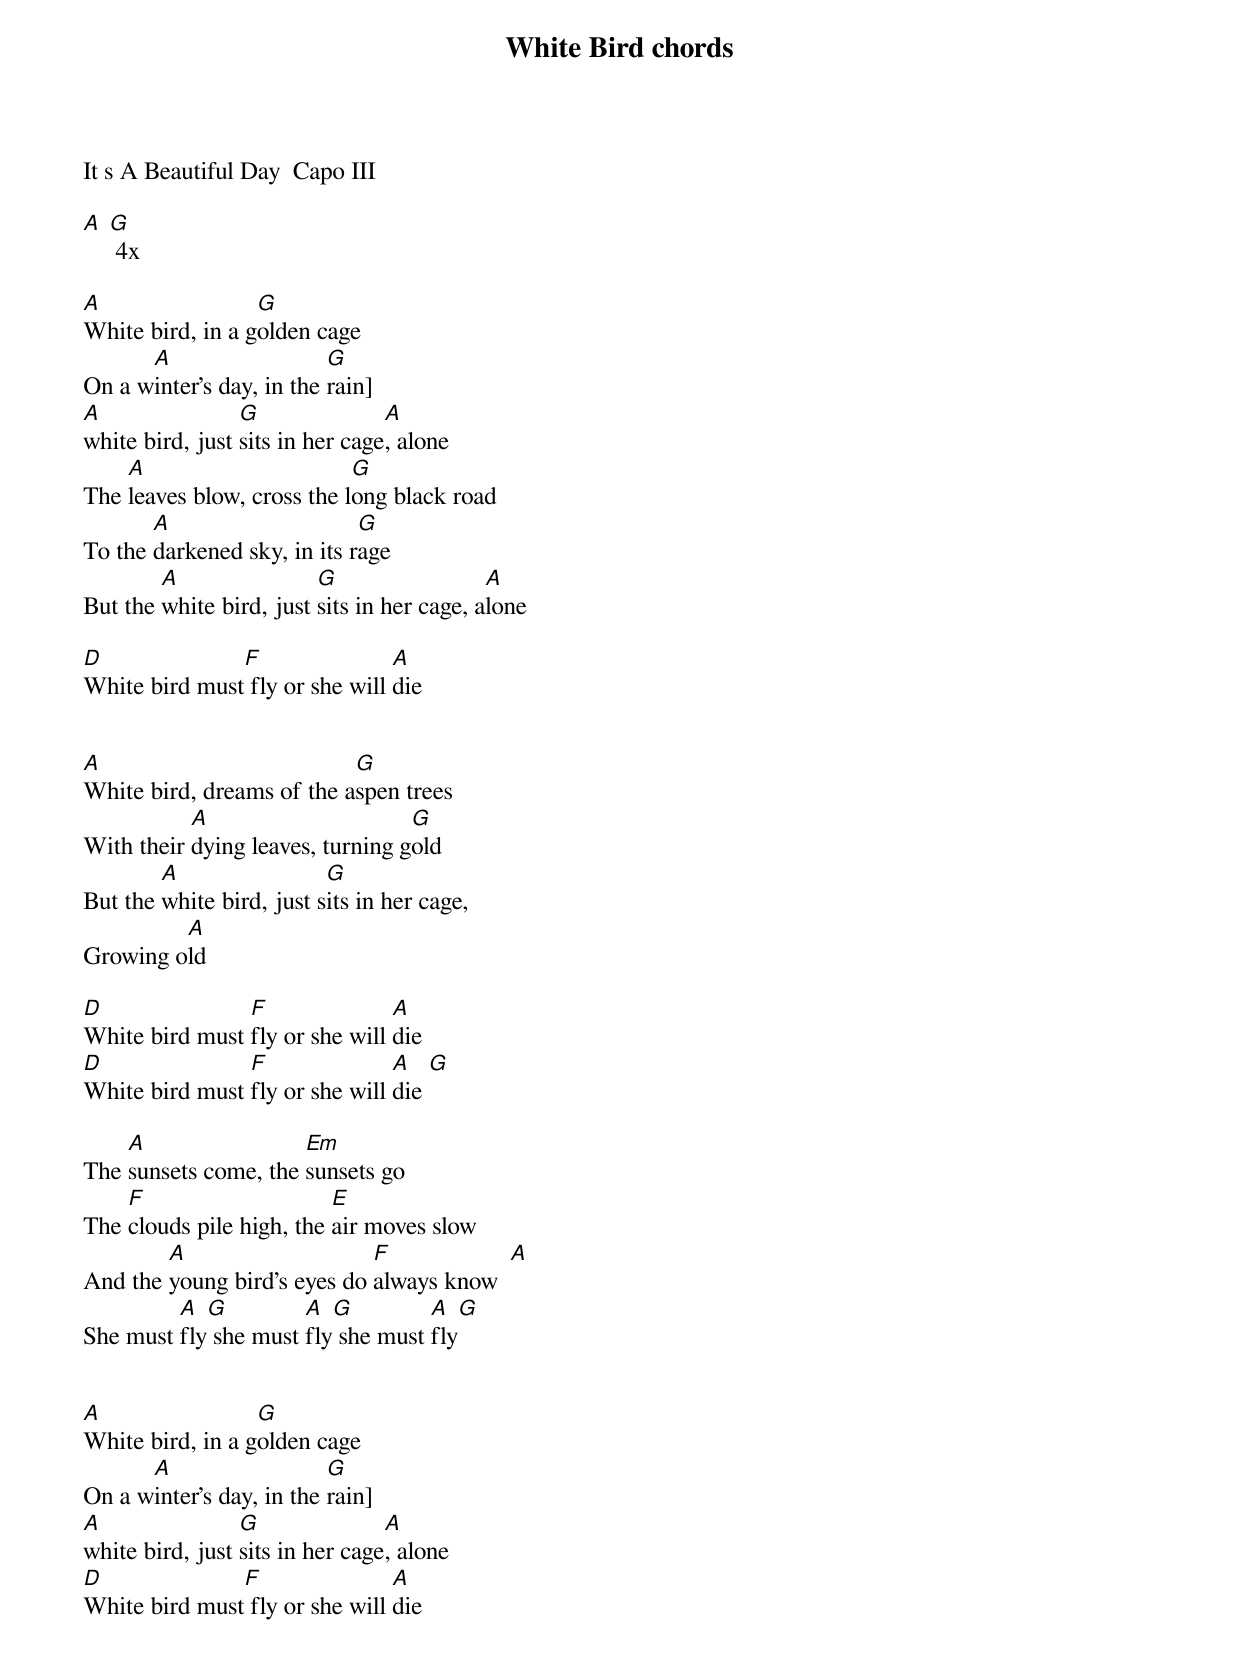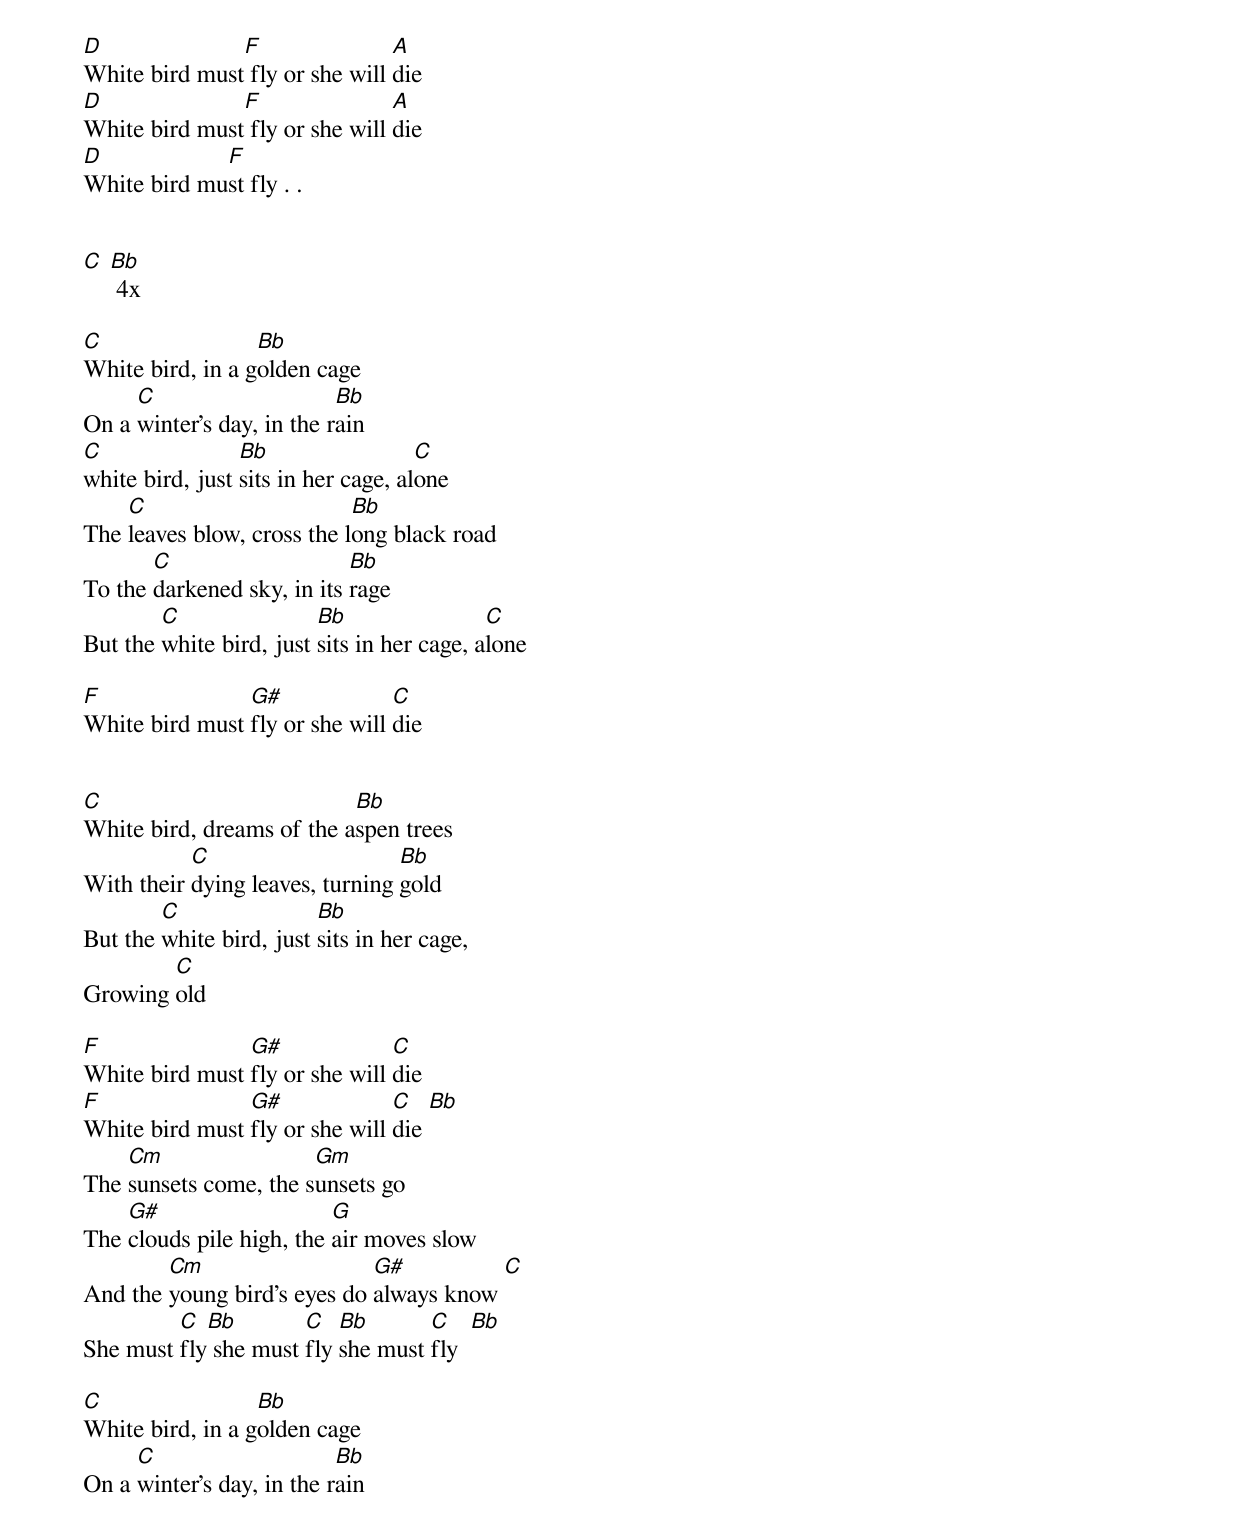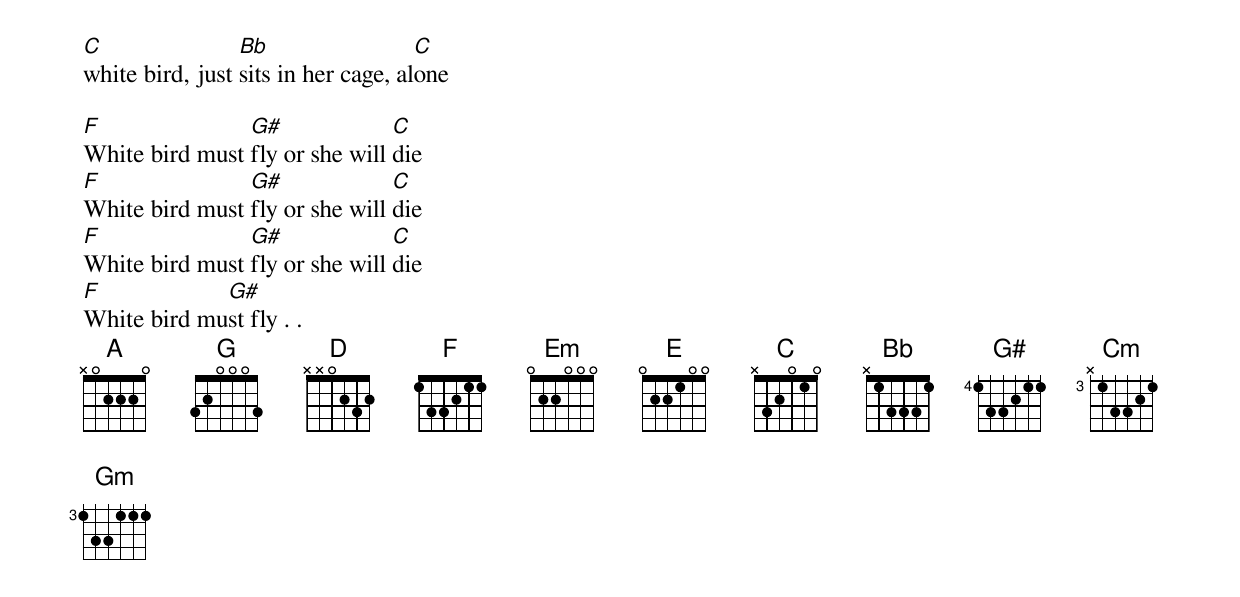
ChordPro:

{title:White Bird chords}
It s A Beautiful Day  Capo III

[A] [G] 4x

[A]White bird, in a g[G]olden cage
On a w[A]inter's day, in the [G]rain]
[A]white bird, just [G]sits in her cage[A], alone
The [A]leaves blow, cross the l[G]ong black road
To the [A]darkened sky, in its r[G]age
But the [A]white bird, just [G]sits in her cage, a[A]lone

[D]White bird must[F] fly or she will [A]die


[A]White bird, dreams of the a[G]spen trees
With their [A]dying leaves, turning g[G]old
But the [A]white bird, just s[G]its in her cage,
Growing o[A]ld

[D]White bird must [F]fly or she will [A]die
[D]White bird must [F]fly or she will [A]die [G]

The [A]sunsets come, the [Em]sunsets go
The [F]clouds pile high, the [E]air moves slow
And the [A]young bird's eyes do [F]always know  [A]
She must [A]fly[G] she must [A]fly[G] she must [A]fly[G]


[A]White bird, in a g[G]olden cage
On a w[A]inter's day, in the [G]rain]
[A]white bird, just [G]sits in her cage[A], alone
[D]White bird must[F] fly or she will [A]die
[D]White bird must[F] fly or she will [A]die
[D]White bird must[F] fly or she will [A]die
[D]White bird mu[F]st fly . .


[C] [Bb] 4x

[C]White bird, in a g[Bb]olden cage
On a [C]winter's day, in the r[Bb]ain
[C]white bird, just [Bb]sits in her cage, al[C]one
The [C]leaves blow, cross the l[Bb]ong black road
To the [C]darkened sky, in its [Bb]rage
But the [C]white bird, just [Bb]sits in her cage, a[C]lone

[F]White bird must [G#]fly or she will [C]die


[C]White bird, dreams of the a[Bb]spen trees
With their [C]dying leaves, turning [Bb]gold
But the [C]white bird, just [Bb]sits in her cage,
Growing [C]old

[F]White bird must [G#]fly or she will [C]die
[F]White bird must [G#]fly or she will [C]die [Bb]
The [Cm]sunsets come, the s[Gm]unsets go
The [G#]clouds pile high, the [G]air moves slow
And the [Cm]young bird's eyes do [G#]always know [C]
She must [C]fly[Bb] she must [C]fly [Bb]she must [C]fly  [Bb]

[C]White bird, in a g[Bb]olden cage
On a [C]winter's day, in the r[Bb]ain
[C]white bird, just [Bb]sits in her cage, al[C]one

[F]White bird must [G#]fly or she will [C]die
[F]White bird must [G#]fly or she will [C]die
[F]White bird must [G#]fly or she will [C]die
[F]White bird mu[G#]st fly . .
